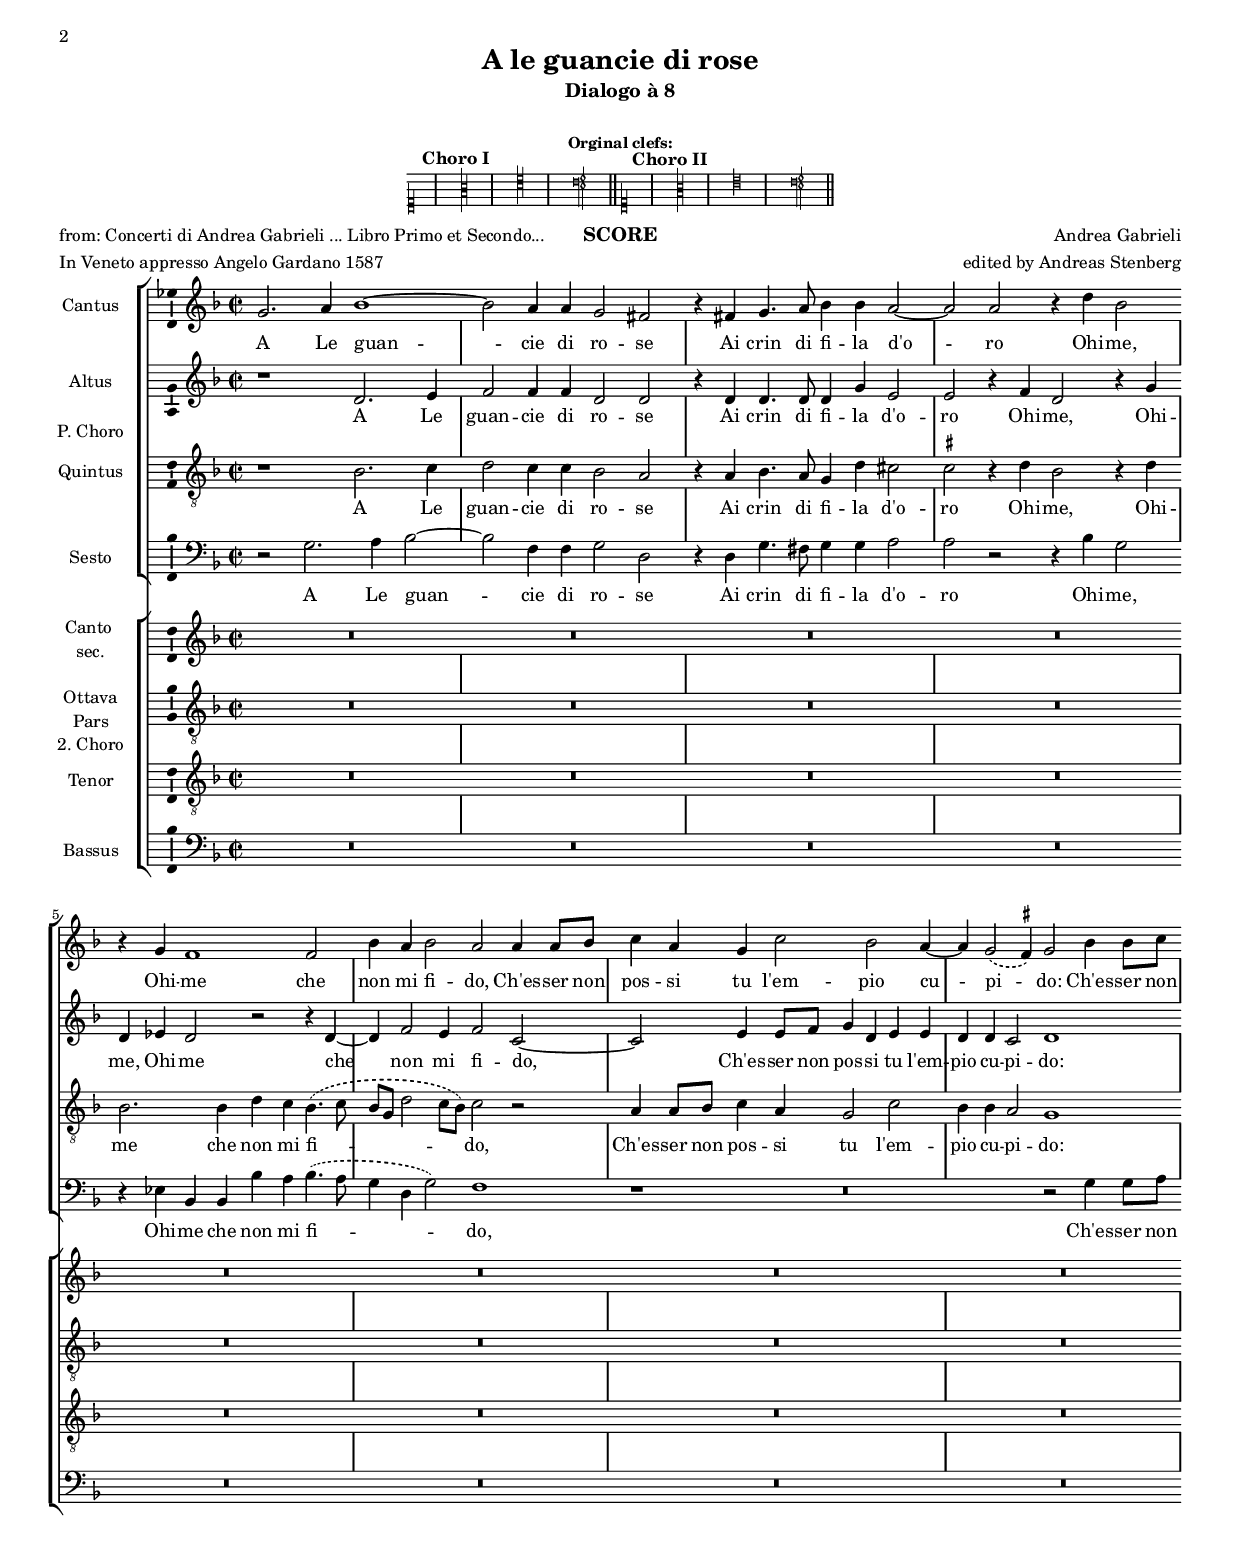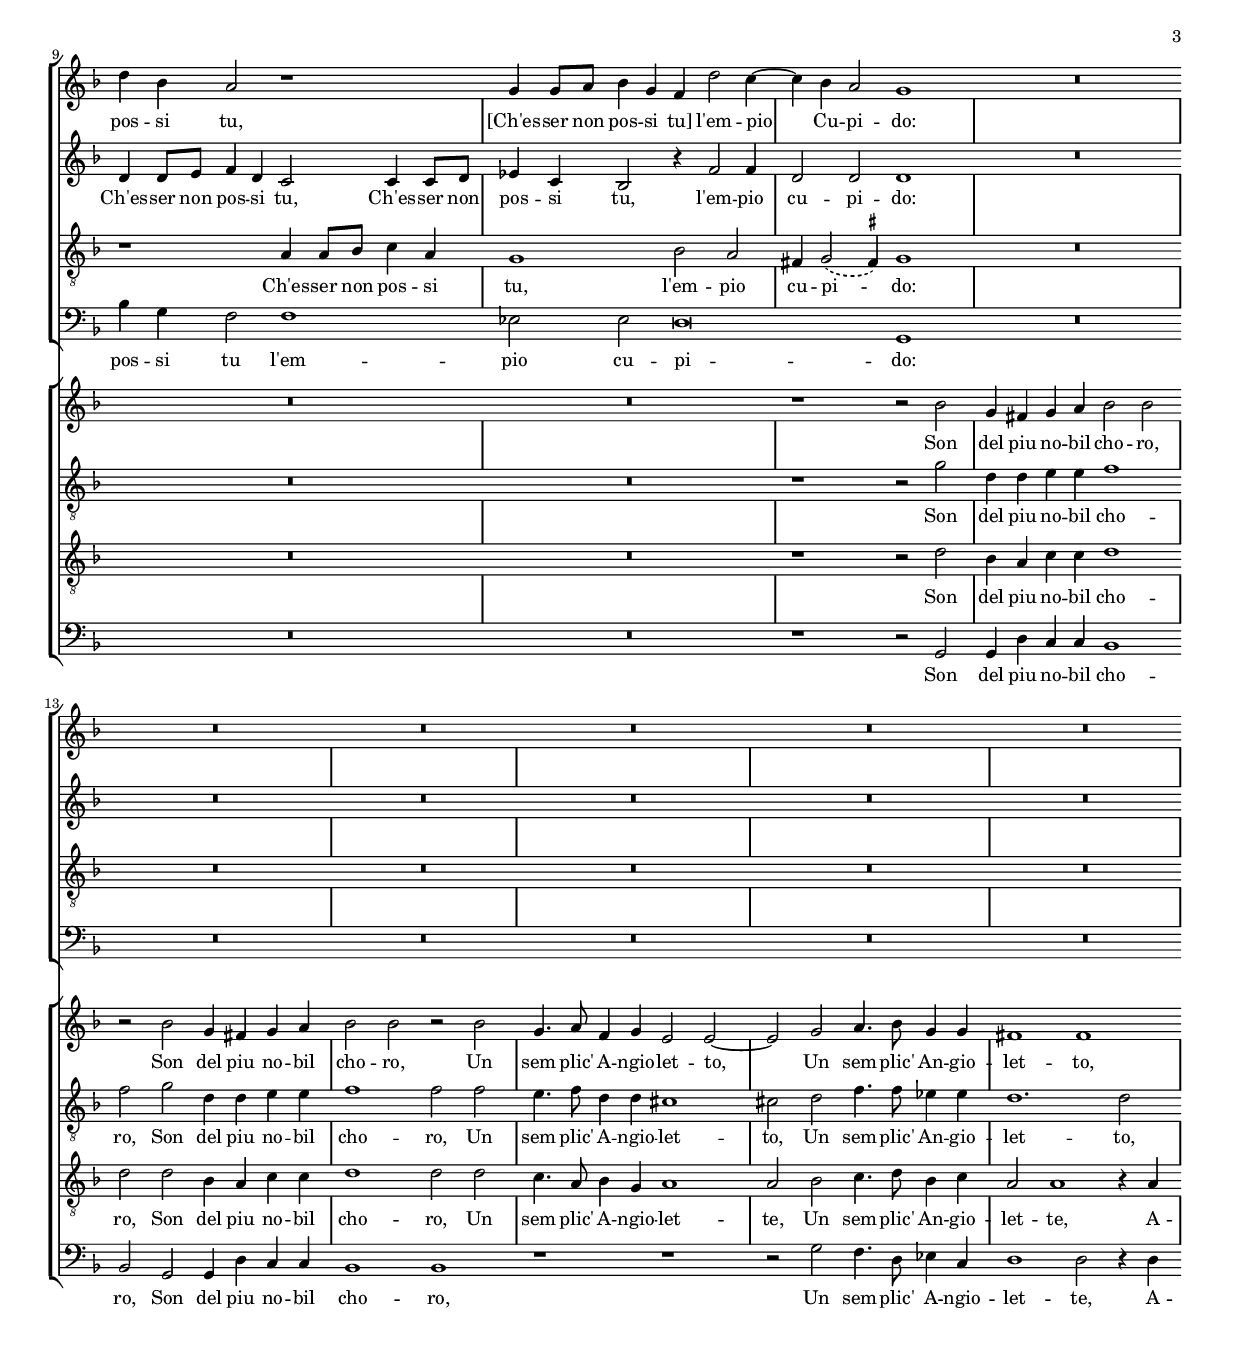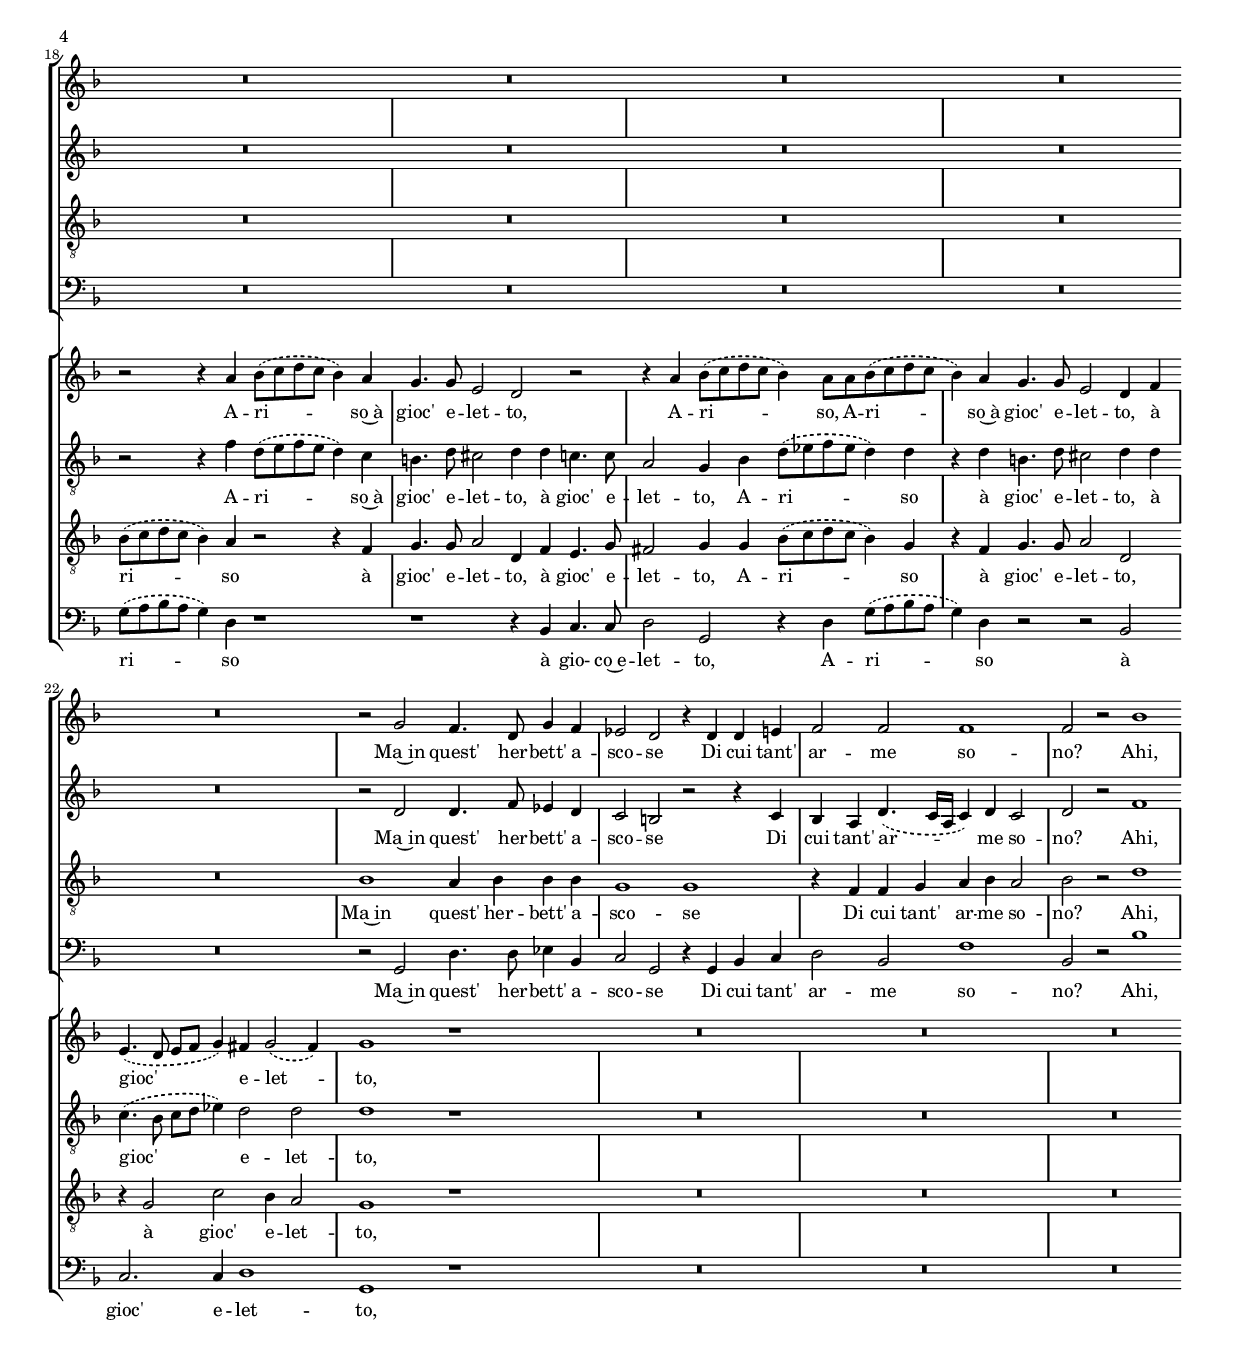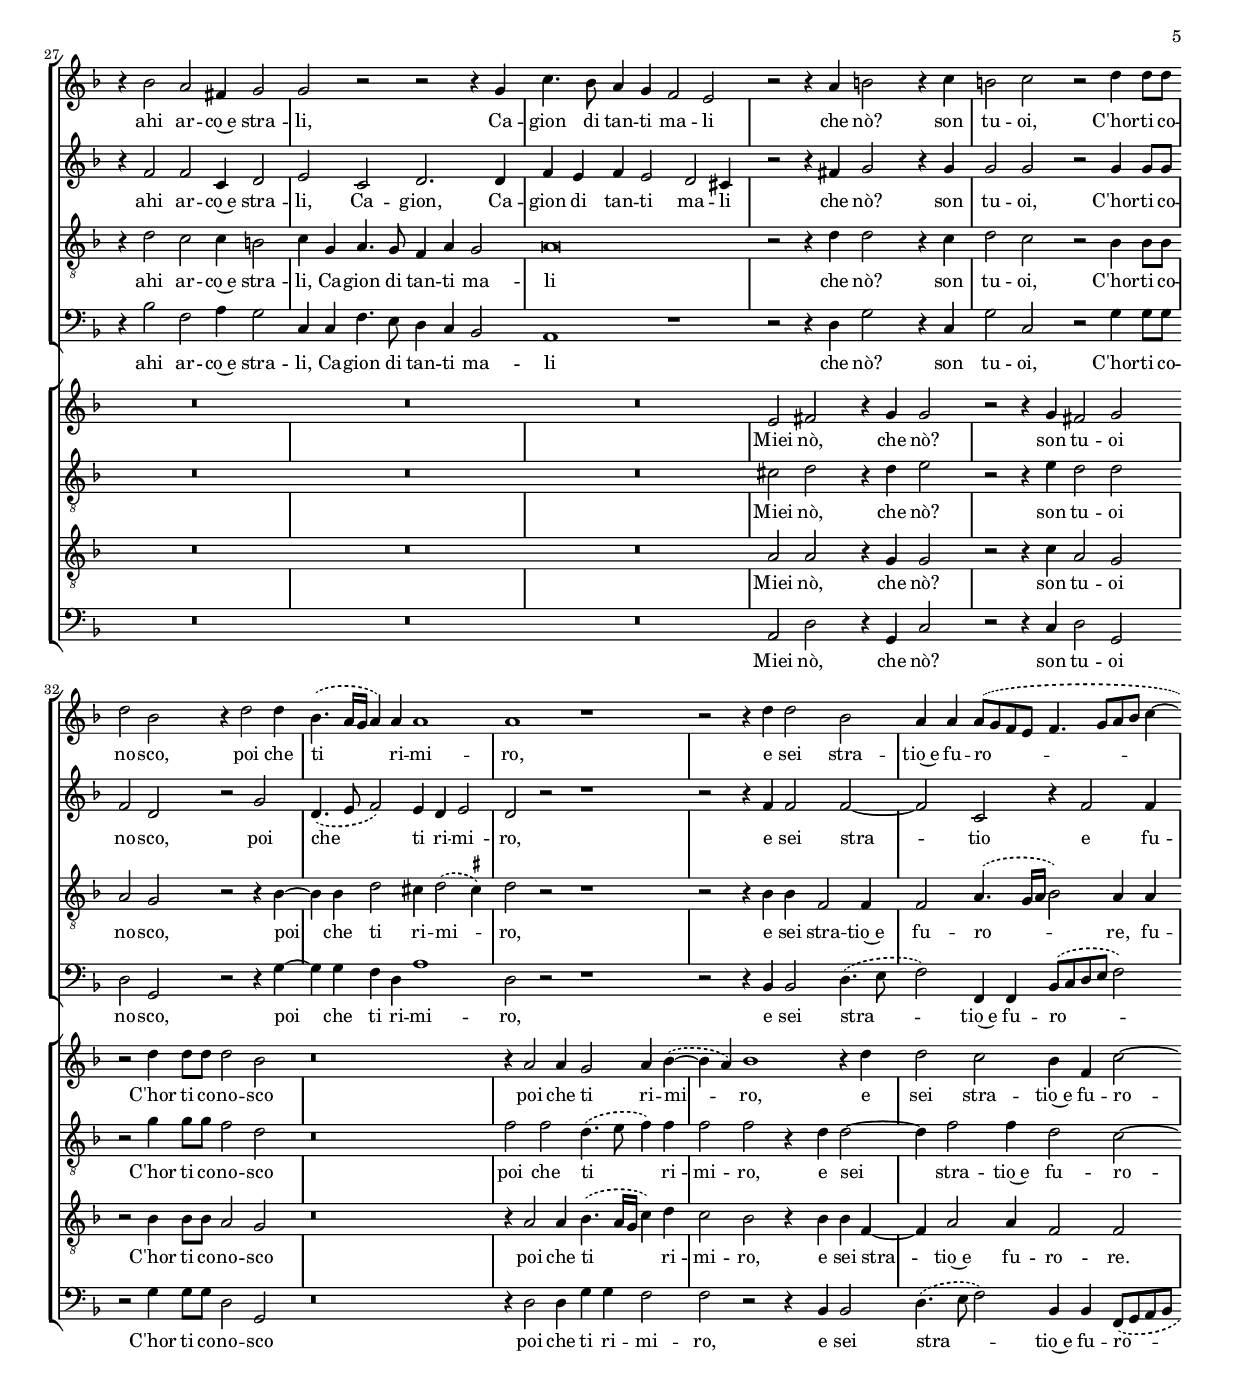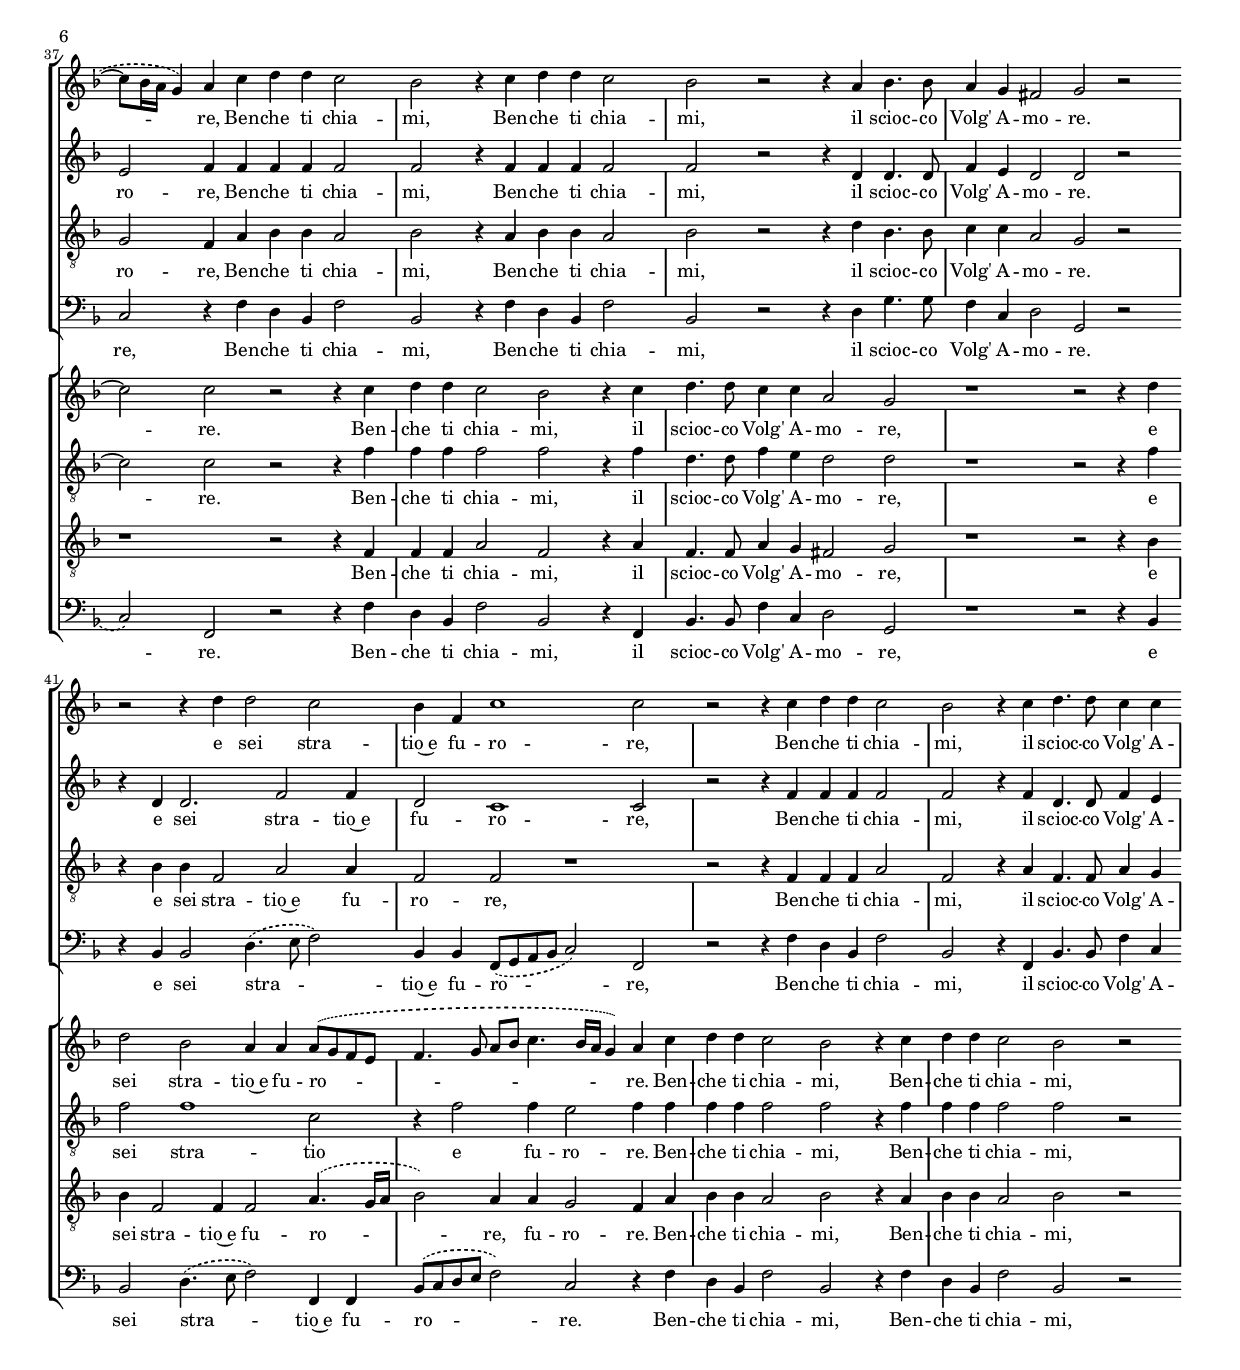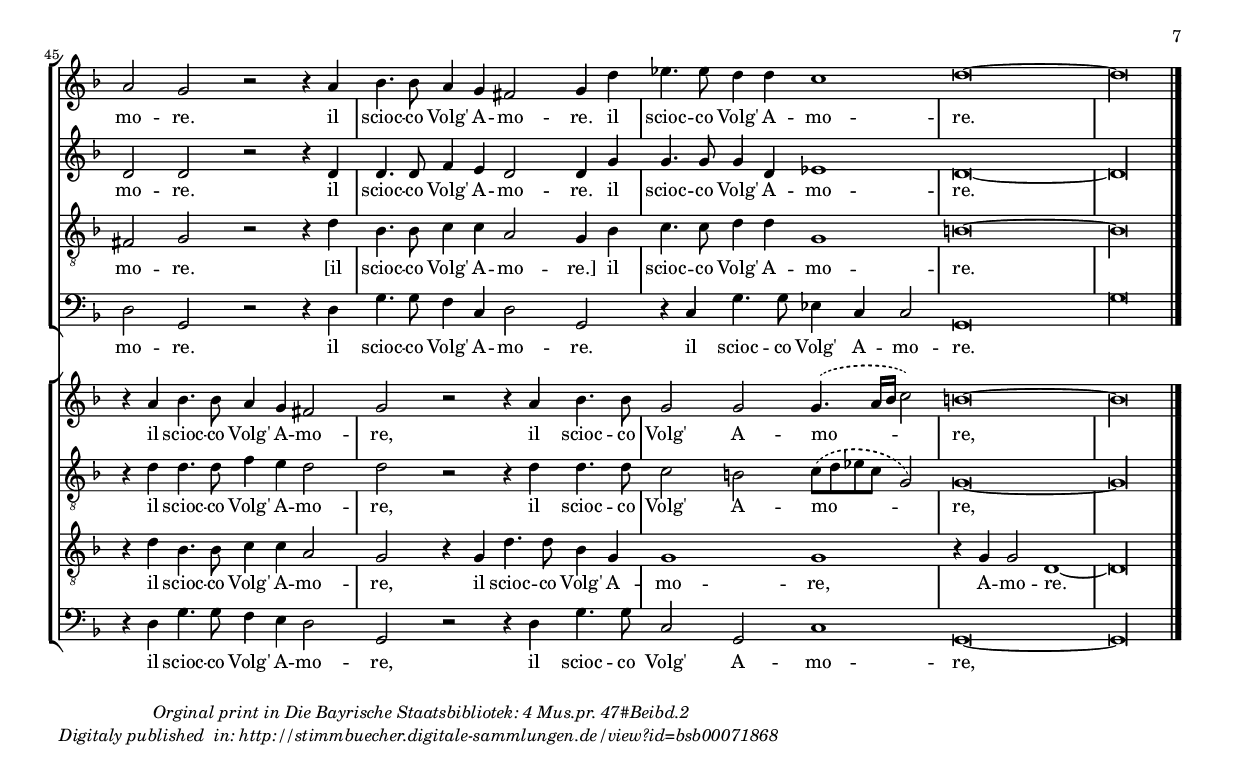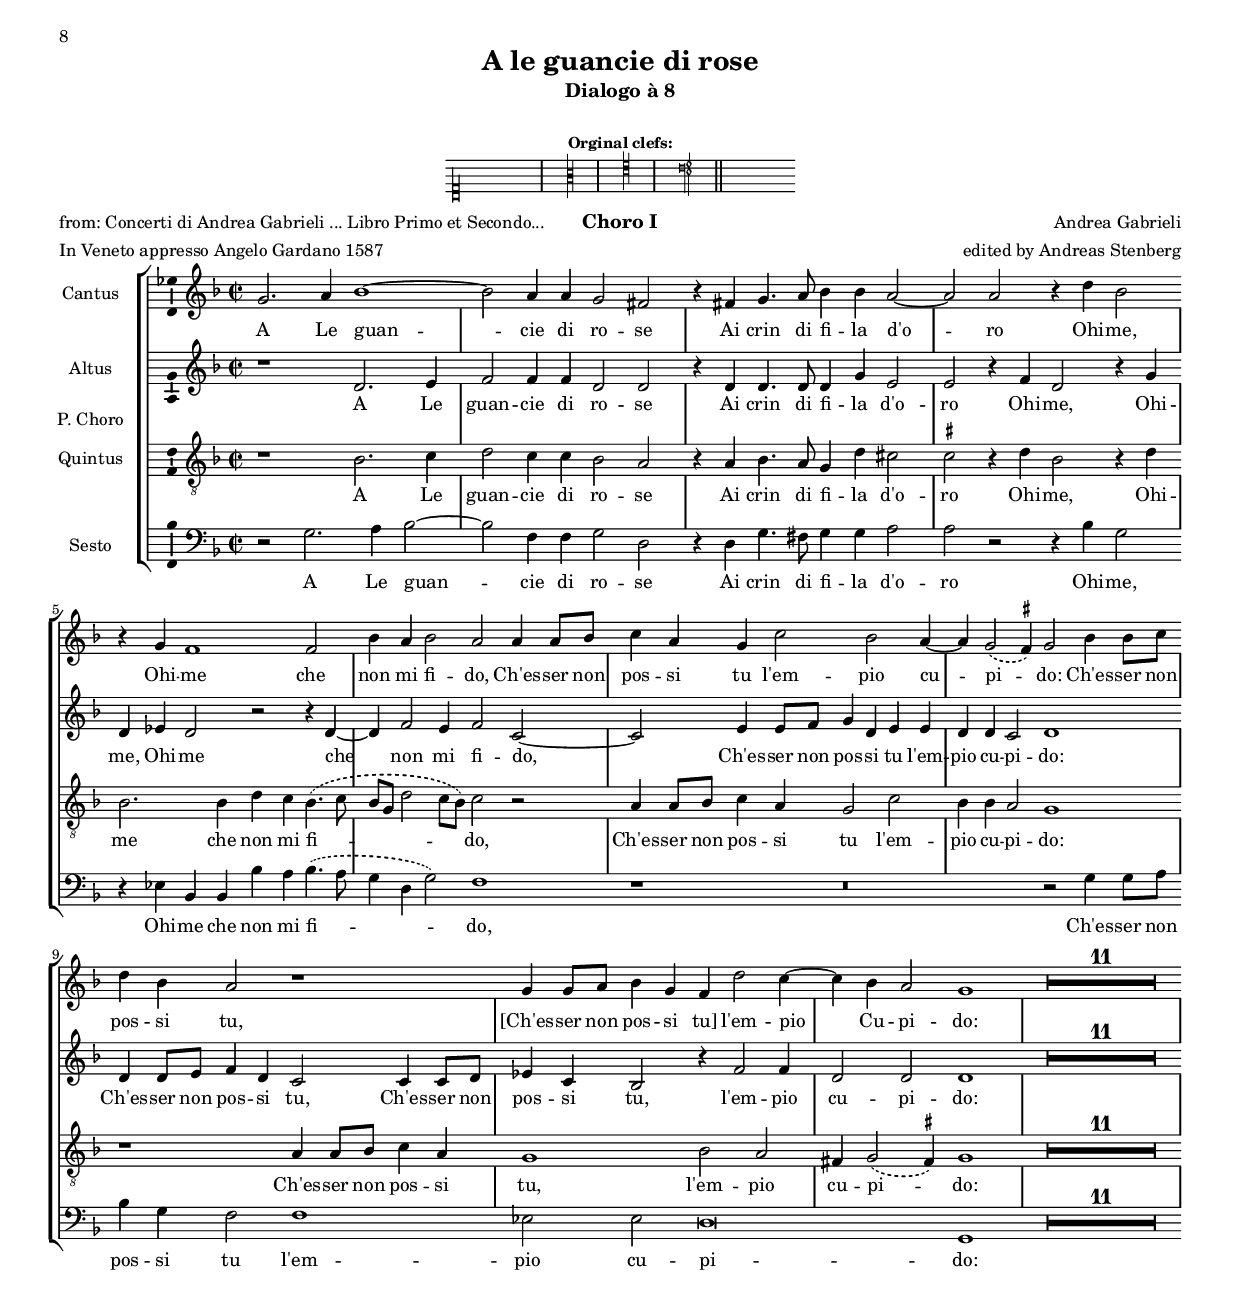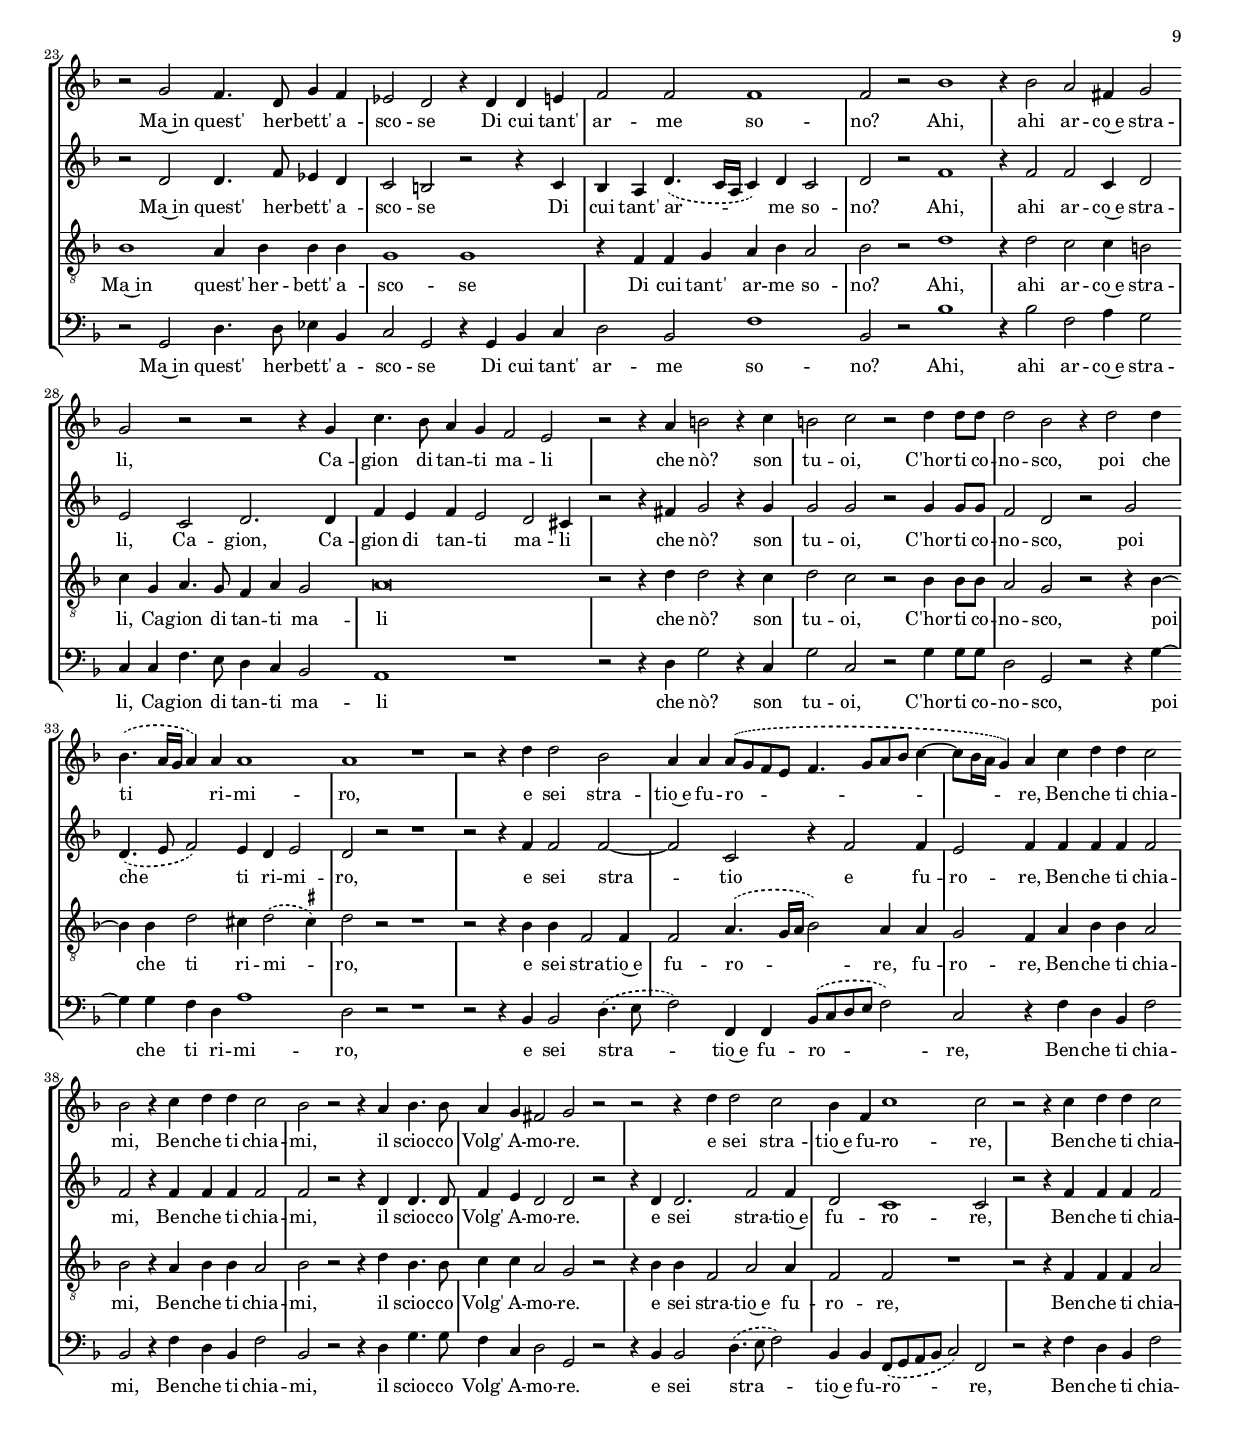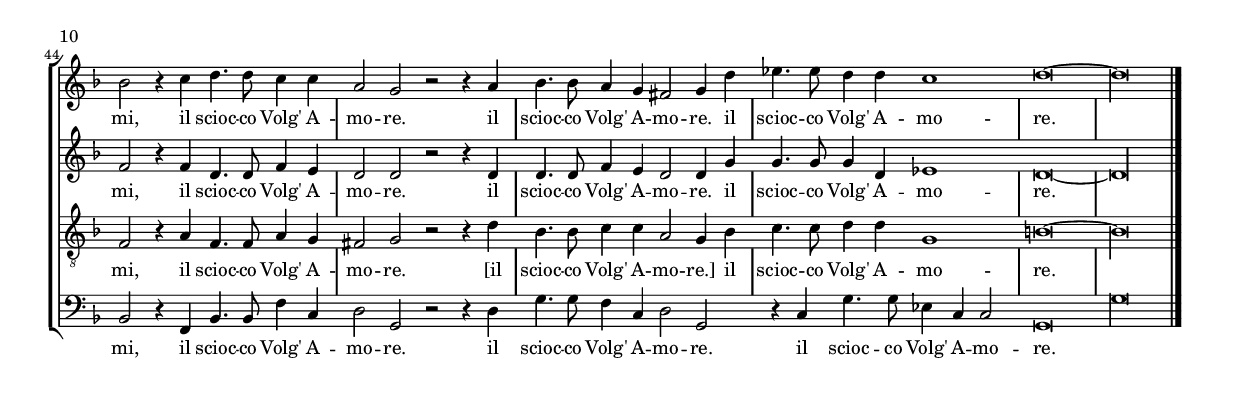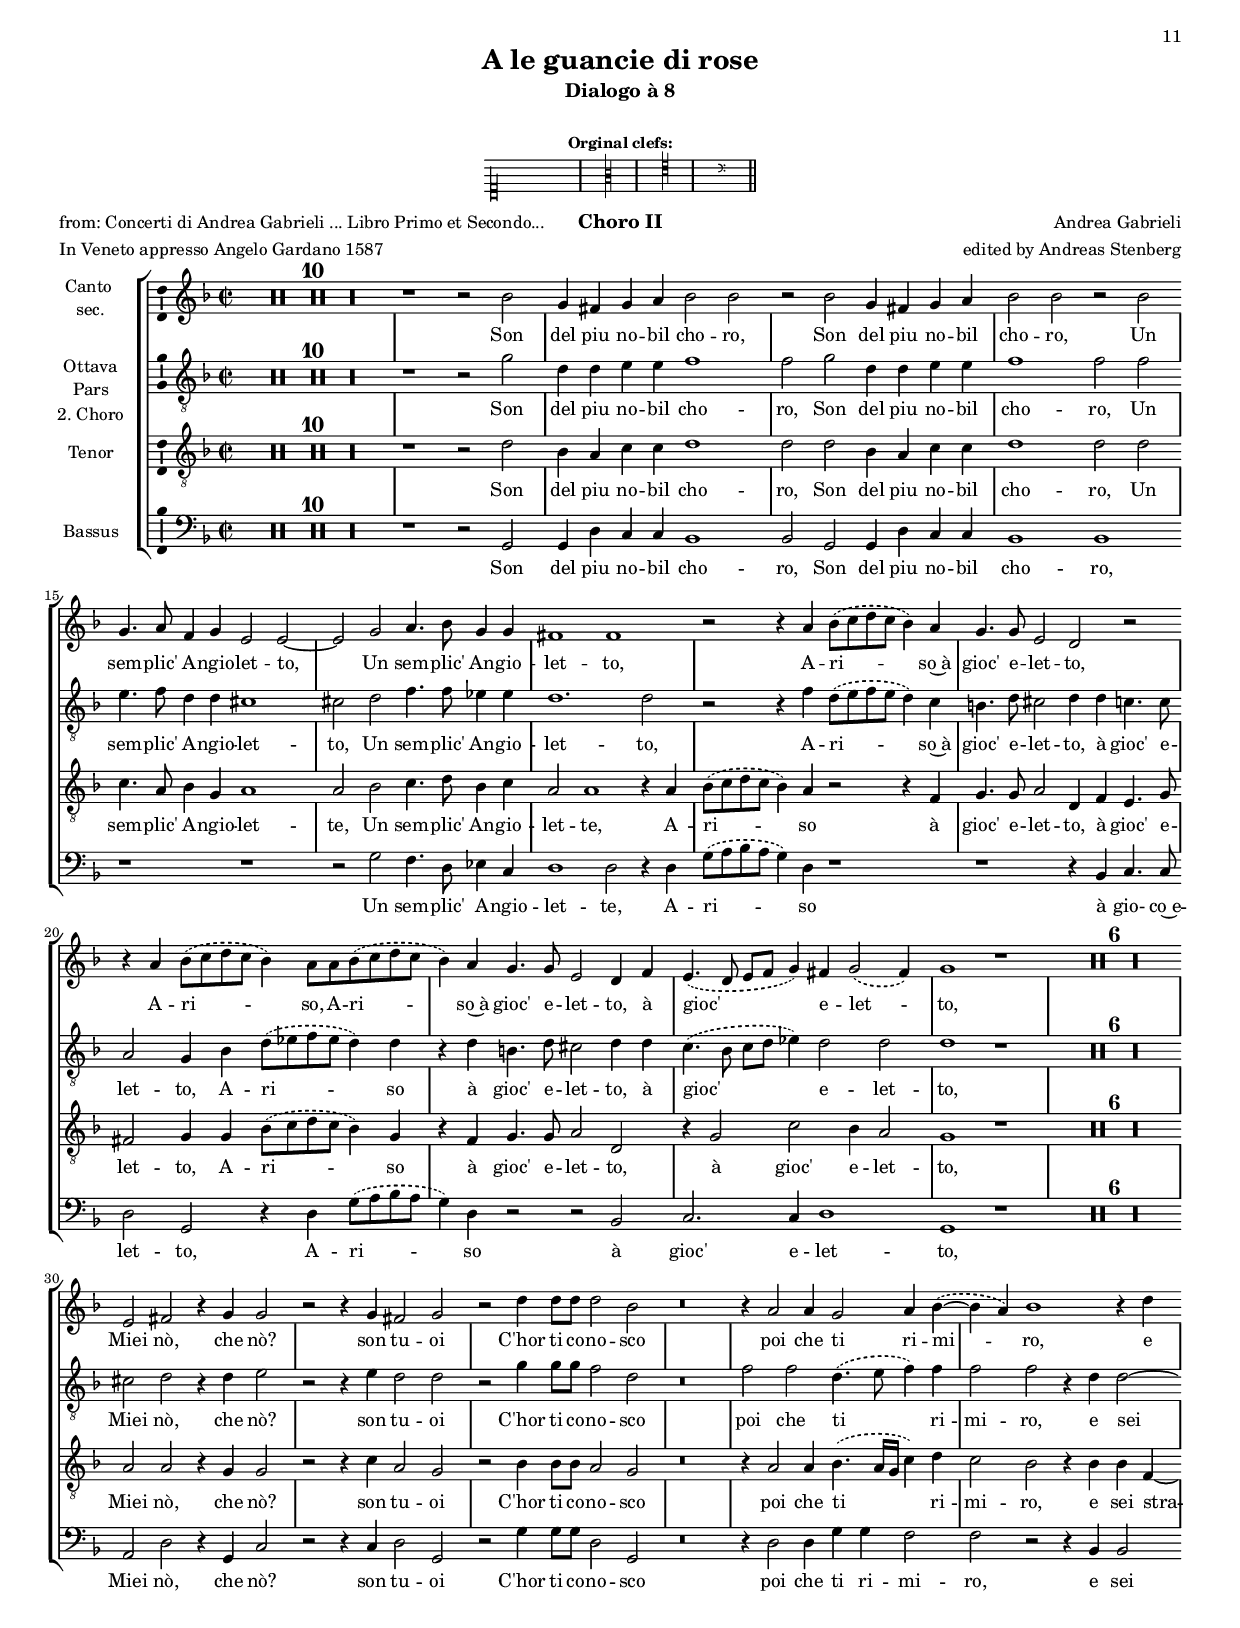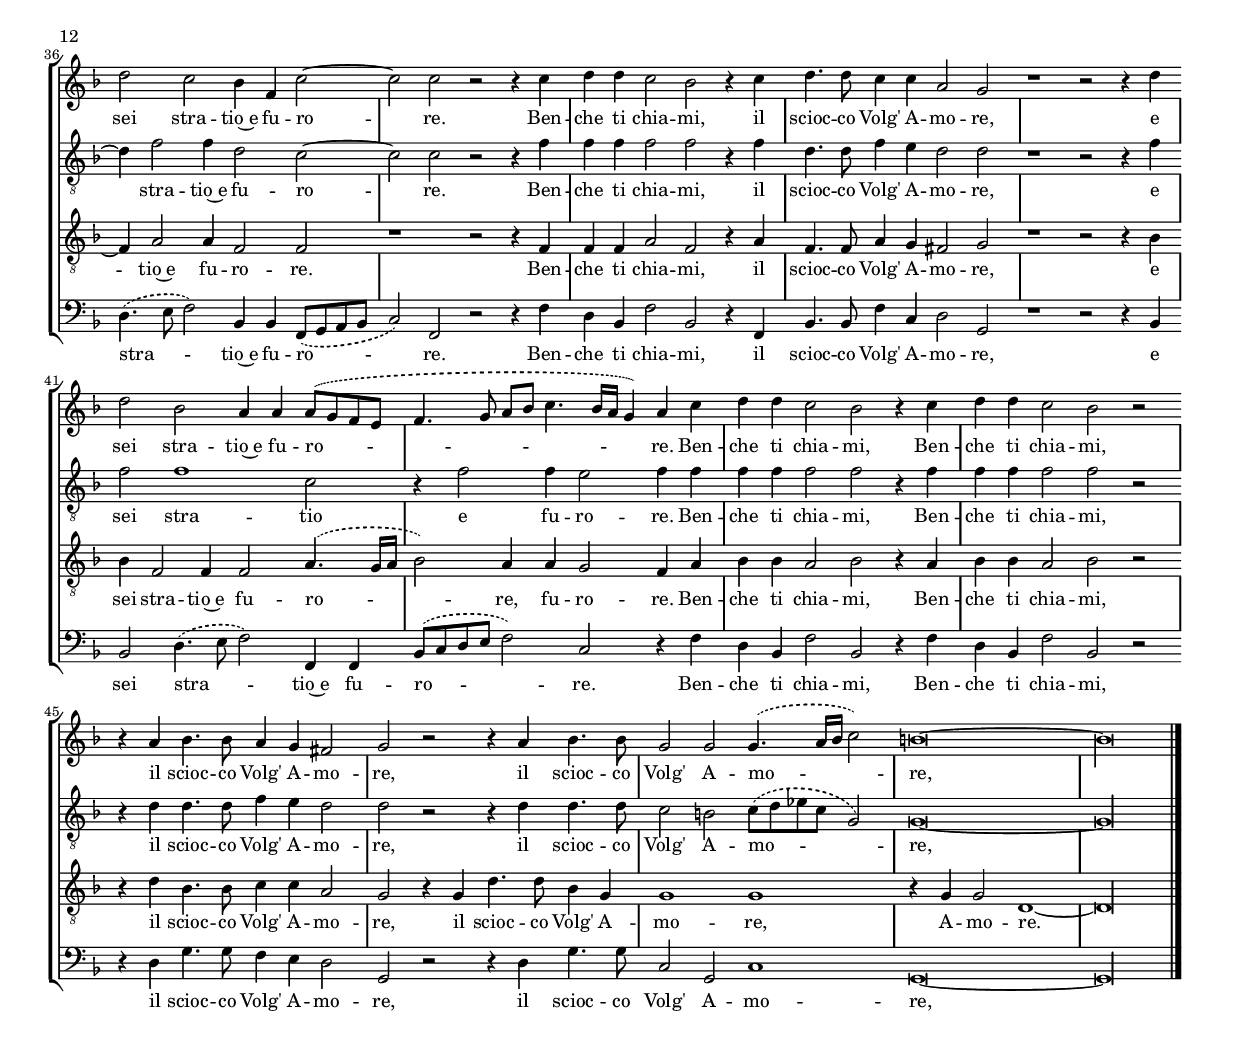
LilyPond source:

\version "2.18.2"
\language "deutsch"
\language "deutsch"
#(append! supported-clefs '(("mensural-f3" . ("clefs.mensural.f" 0 0))))
#(append! supported-clefs '(("mensural-f5" . ("clefs.mensural.f" 4  0))))
#(set-global-staff-size 15)
ficta = { \once \set suggestAccidentals = ##t }
\paper {
  print-all-headers = ##t
  ragged-bottom = ##t
  ragged-last-bottom = ##t
  page-breaking = #ly:minimal-breaking
}

\header {
  title = "A le guancie di rose"
  subtitle = "Dialogo à 8"
  composer = "Andrea Gabrieli"
  arranger = "edited by Andreas Stenberg"
  poet = "from: Concerti di Andrea Gabrieli ... Libro Primo et Secondo..."
  meter = "In Veneto appresso Angelo Gardano 1587"
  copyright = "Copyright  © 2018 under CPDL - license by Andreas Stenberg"
}

global = {
  \key f \major
}

scoreASopranoChoirI = \relative c'' {
  \global
  \time 2/2
  \set Timing.measureLength = #(ly:make-moment 4/2)
  \tag #'Score { \hide Staff.BarLine }
  \tag #'Parts { \set Timing.defaultBarType = "!" }
  % Music follows here
  \set Score.tempoHideNote =##t
  \tempo 1 = 39
  g2. a4 b1~
  b2 a4 a4 g2 fis2
  r4 fis4 g4. a8 b4 b4 a2~
  a2 a2											%% end of first line in orig. printed partbook
  r4 d4 b2
  r4 g4 f1 f2
  b4 a4 b2 a2 a4 a8 b8
  c4 a4											%% end of second line
  g4 c2 b2 a4~
  a4 g2( \ficta fis4) g2 b4 b8 c8
  d4 b4 a2 r1
  g4 g8 a8 b4 g4 f4 d'2 c4~
  c4 b4 a2										%5 end of third line
  g1
  R\breve*11
  r2 g2 f4. d8 g4 f4
  es2 d2 r4 d4 d4 e4
  f2 f2 f1
  f2 r2 b1										%% end of fourth line
  r4 b2 a2 fis4 g2
  g2 r2 r2  r4 g4
  c4. b8 a4 g4 f2 e2
  r2 r4 a4 h2 r4 c4
  h2 c2										%% end of fifth line
  r2 d4 d8 d8
  d2 b2 r4 d2 d4
  b4.( a16 g16 a4) a4 a1
  a1 r1
  r2 r4 d4 d2 b2
  a4 a4 a8( g8 f8 e8 							%% end of sixth line
  f4. g8 a8 b8 c4~
  c8 b16 a16 g4) a4 c4 d4 d4 c2
  b2 r4 c4 d4 d4 c2
  b2 r2 r4 a4 b4. b8							%% end of sewenth line
  a4 g4 fis2 g2 r2
  r2 r4 d'4 d2 c2
  b4 f4 c'1 c2
  r2 r4 c4 d4 d4 c2
  b2 r4 c4 d4. d8 								%% end of eight line
  c4 c4
  a2 g2 r2 r4 a4
  b4. b8 a4 g4 fis2 g4 d'4
  es4. es8 d4 d4 c1
  d\breve~
  \cadenzaOn
  d\longa
  \tag #'Score { \undo \hide Staff.BarLine }
  \bar "|."
}

scoreAAltoChoirI = \relative c' {
  \global
  \time 2/2
  \set Timing.measureLength = #(ly:make-moment 4/2)
  \tag #'Score { \hide Staff.BarLine }
  \tag #'Parts { \set Timing.defaultBarType = "!" }
  % Music follows here.
  r1 d2. e4
  f2 f4 f4 d2 d2
  r4 d4 d4. d8 d4 g4 e2
  e2 r4 f4										%% end of first line in orig. printed partbook
  d2 r4 g4
  d4 es4 d2 r2 r4 d4~
  d4 f2 e4 f2 c2~
  c2 e4 e8 f8 g4 d4								%% end of second line
  e4 e4
  d4 d4 c2 d1
  d4 d8 e8 f4 d4 c2 c4 c8 d8
  es4 c4 b2 r4 f'2 f4
  d2 d2											%% end of third line
  d1
  R\breve*11
  r2 d2 d4. f8 es4 d4
  c2 h2 r2 r4 c4
  b4 a4 d4.( c16 a16 c4) d4 c2
  d2 r2											%% end of fourth line
  f1
  r4 f2 f2 c4 d2
  e2 c2 d2. d4
  f4 e4 f4 e2 d2 cis4
  r2 r4 fis4 g2 r4 g4
  g2 g2											%% end of fifth line
  r2 g4 g8 g8
  f2 d2 r2 g2
  d4.( e8 f2) e4 d4 e2
  d2 r2 r1
  r2 r4 f4 f2 f2~
  f2 c2 r4 f2 f4
  e2												%% end of sixth line
  f4 f4 f4 f4 f2
  f2 r4 f4 f4 f4 f2
  f2 r2 r4 d4 d4. d8
  f4 e4 d2 d2 r2
  r4 d4											%% end of sewenth line
  d2. f2 f4
  d2 c1 c2
  r2 r4 f4 f4 f4 f2
  f2 r4 f4 d4. d8 f4 e4
  d2 d2 r2 r4 d4									%% end of sewenth line
  d4. d8 f4 e4 d2 d4 g4
  g4. g8 g4 d4 es1
  d\breve~
  \cadenzaOn
  d\longa
  \tag #'Score { \undo \hide Staff.BarLine }
  \bar "|."
}

scoreATenorChoirI = \relative c' {
  \global
  \time 2/2
  \set Timing.measureLength = #(ly:make-moment 4/2)
  \tag #'Score { \hide Staff.BarLine }
  \tag #'Parts { \set Timing.defaultBarType = "!" }
  % Music follows here.
  r1 b2. c4
  d2 c4 c4 b2 a2
  r4 a4 b4. a8 g4 d'4 cis2
  \ficta cis2 r4 d4 									%% end of first line in orig. printed partbook
  b2 r4 d4
  b2. b4 d4 c4 b4.( c8
  b8 g8 d'2 c8 b8) c2 r2
  a4 a8 b8 c4 a4										%% end of second line
  g2 c2
  b4 b4 a2 g1
  r1 a4 a8 b8 c4 a4
  g1 b2 a2
  fis4 g2( \ficta fis!4) g1
  R\breve*11
  b1													%% end of third  line
  a4 b4 b4 b4
  g1 g1
  r4 f4 f4 g4 a4 b4 a2
  b2 r2 d1
  r4 d2 c2 c4 h2
  c4 g4 a4. g8										%% end of fourth line
  f4 a4 g2
  a\breve
  r2 r4 d4 d2 r4 c4
  d2 c2 r2 b4 b8 b8
  a2 g2 r2 r4 b4~
  b4 b4 d2 cis4 d2( \ficta cis!4)							%% end of fifth line
  d2 r2 r1
  r2 r4 b4 b4 f2 f4
  f2 a4.( g16 a16 b2) a4 a4
  g2 f4 a4 b4 b4 a2
  b2 r4 a4 b4 b4 a2										%% end of sixth line
  b2 r2 r4 d4 b4. b8
  c4 c4 a2 g2 r2
  r4 b4 b4 f2 a2 a4
  f2 f2 r1
  r2 r4 f4 f4 f4 a2											%% end of sewenth line
  f2 r4 a4 f4. f8 a4 g4
  fis2 g2 r2 r4 d'4
  b4. b8 c4 c4 a2 g4 b4
  c4. c8 d4 d4 g,1
  h\breve~
  \cadenzaOn
  h\longa

  \tag #'Score { \undo \hide Staff.BarLine }
  \bar "|."
}

scoreABassChoirI = \relative c' {
  \global
  \time 2/2
  \set Timing.measureLength = #(ly:make-moment 4/2)
  \tag #'Score { \hide Staff.BarLine }
  \tag #'Parts { \set Timing.defaultBarType = "!" }
  % Music follows here.
  r2 g2. a4 b2~
  b2 f4 f4 g2 d2
  r4 d4 g4. fis8 g4 g4 a2
  a2 r2											%% end of first line in orig. printed partbook
  r4 b4 g2 r4 es4 b4 b4
  b'4 a4 b4.( a8 g4 d4 g2)
  f1 r1
  r\breve										%% end of second line
  r2 g4 g8 a8 b4 g4 f2
  f1 es2 es2
  d\breve
  g,1
  R\breve*11
  r2 g2 d'4. d8 es4 b4
  c2 												%% end of third line
  g2 r4 g4 b4 c4
  d2 b2 f'1
  b,2 r2 b'1
  r4 b2 f2 a4 g2
  c,4 c4 f4. e8 d4 c4 b2
  a1 r1											%% end of fourth line
  r2 r4 d4 g2 r4 c,4
  g'2 c,2 r2 g'4 g8 g8
  d2 g,2 r2 r4 g'4~
  g4 g4 f4 d4 a'1
  d,2 r2 r1
  r2  r4 b4											%% end of fifth line
  b2 d4.( e8
  f2) f,4 f4 b8( c8 d8 e8 f2)
  c2 r4 f4 d4 b4 f'2
  b,2 r4 f'4 d4 b4 f'2
  b,2 r2												%% end of sixth line
  r4 d4 g4. g8
  f4 c4 d2 g,2 r2
  r4 b4 b2 d4.( e8 f2)
  b,4 b4 f8( g8 a8 b8 c2)  f,2
  r2 r4 f'4											%% end of sewenth line
  d4 b4 f'2
  b,2 r4 f4 b4. b8 f'4 c4
  d2 g,2 r2 r4 d'4
  g4. g8 f4 c4 d2 g,2
  r4 c4 												%% end of eight line
  g'4. g8 es4 c4 c2
  g\breve~
  \cadenzaOn
  g'\longa
  \tag #'Score { \undo \hide Staff.BarLine }
  \bar "|."
}

scoreASopranoVerseChoirI = \lyricmode {
  % Lyrics follow here.
 A Le guan -- cie di ro -- se
  Ai crin di fi -- la d'o -- ro
  Ohi -- me, Ohi -- me che non mi fi -- do,
  Ch'es -- ser non pos -- si tu l'em -- pio cu -- pi -- do:
  Ch'es -- ser non pos -- si tu,
  [Ch'es -- ser non pos -- si tu] l'em -- pio Cu -- pi -- do:
  Ma~in quest' her -- bett' a -- sco -- se
  Di cui tant' ar -- me so -- no?
  Ahi, ahi ar -- co~e stra -- li,
  Ca -- gion di tan -- ti ma -- li
  che nò? son tu -- oi,
  C'hor -- ti co -- no -- sco,
  poi che ti  ri -- mi -- ro,
  e sei stra -- tio~e fu -- ro -- re,
  Ben -- che ti chia -- mi,
  Ben -- che ti chia -- mi,
  il scioc -- co Volg' A -- mo -- re.
  e sei stra -- tio~e fu -- ro -- re,
  Ben -- che ti chia -- mi,
  il scioc -- co Volg' A -- mo -- re.
  il scioc -- co Volg' A -- mo -- re.
  il scioc -- co Volg' A -- mo -- re.
}

scoreAAltoVerseChoirI = \lyricmode {
  % Lyrics follow here.
 A Le guan -- cie di ro -- se
  Ai crin di fi -- la d'o -- ro
  Ohi -- me, Ohi -- me, Ohi -- me che non mi fi -- do,
  Ch'es -- ser non pos -- si tu l'em -- pio cu -- pi -- do:
  Ch'es -- ser non pos -- si tu,
  Ch'es -- ser non pos -- si tu, l'em -- pio cu -- pi -- do:
  Ma~in quest' her -- bett' a -- sco -- se
  Di cui tant' ar -- me so -- no?
  Ahi, ahi ar -- co~e stra -- li,
  Ca -- gion, Ca -- gion di tan -- ti ma -- li
  che nò? son tu -- oi,
  C'hor -- ti co -- no -- sco,
  poi che ti  ri -- mi -- ro,
  e sei stra -- tio e fu -- ro -- re,
  Ben -- che ti chia -- mi,
  Ben -- che ti chia -- mi,
  il scioc -- co Volg' A -- mo -- re.
  e sei stra -- tio~e fu -- ro -- re,
  Ben -- che ti chia -- mi,
  il scioc -- co Volg' A -- mo -- re.
  il scioc -- co Volg' A -- mo -- re.
  il scioc -- co Volg' A -- mo -- re.
}

scoreATenorVerseChoirI = \lyricmode {
  % Lyrics follow here.
 A Le guan -- cie di ro -- se
  Ai crin di fi -- la d'o -- ro
  Ohi -- me, Ohi -- me che non mi fi -- do,
  Ch'es -- ser non pos -- si tu l'em -- pio cu -- pi -- do:
  Ch'es -- ser non pos -- si tu,
  l'em -- pio cu -- pi -- do:
  Ma~in quest' her -- bett' a -- sco -- se
  Di cui tant' ar -- me so -- no?
  Ahi, ahi ar -- co~e stra -- li,
  Ca -- gion di tan -- ti ma -- li
  che nò? son tu -- oi,
  C'hor -- ti co -- no -- sco,
  poi che ti  ri -- mi -- ro,
  e sei stra -- tio~e fu -- ro -- re,
  fu -- ro -- re,
  Ben -- che ti chia -- mi,
  Ben -- che ti chia -- mi,
  il scioc -- co Volg' A -- mo -- re.
  e sei stra -- tio~e fu -- ro -- re,
  Ben -- che ti chia -- mi,
  il scioc -- co Volg' A -- mo -- re.
  [il scioc -- co Volg' A -- mo -- re.]
  il scioc -- co Volg' A -- mo -- re.
}

scoreABassVerseChoirI = \lyricmode {
  % Lyrics follow here.
 A Le guan -- cie di ro -- se
  Ai crin di fi -- la d'o -- ro
  Ohi -- me, Ohi -- me che non mi fi -- do,
  Ch'es -- ser non pos -- si tu l'em -- pio cu -- pi -- do:
  Ma~in quest' her -- bett' a -- sco -- se
  Di cui tant' ar -- me so -- no?
  Ahi, ahi ar -- co~e stra -- li,
  Ca -- gion di tan -- ti ma -- li
  che nò? son tu -- oi,
  C'hor -- ti co -- no -- sco,
  poi che ti  ri -- mi -- ro,
  e sei stra -- tio~e fu -- ro -- re,
  Ben -- che ti chia -- mi,
  Ben -- che ti chia -- mi,
  il scioc -- co Volg' A -- mo -- re.
  e sei stra -- tio~e fu -- ro -- re,
  Ben -- che ti chia -- mi,
  il scioc -- co Volg' A -- mo -- re.
  il scioc -- co Volg' A -- mo -- re.
  il scioc -- co Volg' A -- mo -- re.
}

scoreASopranoChoirII = \relative c'' {
  %  \clef "treble_8"
  \global
  \time 2/2
  \set Timing.measureLength = #(ly:make-moment 4/2)
  \tag #'Score { \hide Staff.BarLine }
  \tag #'Parts { \set Timing.defaultBarType = "!" }
  % Music follows here.
  R\breve*10
  r1 r2 b2
  g4 fis4 g4 a4 b2 b2
  r2 b2											%% end of first line in orig. Handwritten partbook copy.
  g4 fis4 g4 a4
  b2 b2 r2 b2
  g4. a8 f4 g4 e2 e2~
  e2 g2											%% end of second line
  a4. b8 g4 g4
  fis1 fis1
  r2 r4 a4 b8( c8 d8 c8 b4) a4
  g4. g8 e2 d2 r2 r4 a'4
  b8( c8 d8 c8								%% end of third line
  b4) a8 a8 b8( c8 d8 c8 b4) a4
  g4. g8 e2 d4 f4 e4.( d8
  e8 f8 g4) fis4 g2( fis4)
  g1 r1
  R\breve*6									%% end of fourth line
  e2 fis2 r4 g4 g2
  r2 r4 g4 fis2 g2
  r2 d'4 d8 d8 d2 b2
  r\breve
  r4 a2 a4 g2 a4 b4~(
  b4 a4) b1									%% end of fifth line
  r4 d4
  d2 c2 b4 f4 c'2~
  c2 c2 r2 r4 c4
  d4 d4 c2 b2 r4 c4
  d4. d8 c4 c4 a2 g2
  r1											%% end of sixth line
  r2 r4 d'4
  d2 b2 a4 a4 a8( g8 f8 e8
  f4. g8 a8 b8 c4. b16 a16 g4) a4 c4
  d4 d4 c2 b2 r4 c4							%% end of sewenth line
  d4 d4 c2 b2 r2
  r4 a4 b4. b8 a4 g4 fis2
  g2 r2 r4 a4 b4. b8
  g2 g2 g4.( a16 b16 c2)
  h\breve~
  \cadenzaOn
  h\longa
  \tag #'Score { \undo \hide Staff.BarLine }
  \bar "|."
}

scoreAAltoChoirII = \relative c' {
  \clef "treble_8"
  \global
  \time 2/2
  \set Timing.measureLength = #(ly:make-moment 4/2)
  \tag #'Score { \hide Staff.BarLine }
  \tag #'Parts { \set Timing.defaultBarType = "!" }
  % Music follows here.
  R\breve*10
  r1 r2 g'2
  d4 d4 e4 e4 f1
  f2 g2										%% end of first line in orig. handwritten partbook copy.
  d4 d4 e4 e4 
  f1 f2 f2 
  e4. f8 d4 d4 cis1 
  cis2 d2									%% end of second line
  f4. f8 es4 es4 
  d1. d2 
  r2 r4 f4 d8( e8 f8 e8 d4) c4 
  h4. d8  cis2 d4 d4 c4. c8 								%% end of third line
  a2 g4 b4
  d8( es8 f8 es8 d4) d4 r4 d4 h4. d8
  cis2 d4 d4 c4.( b8 c8 d8 es4)					%% end of fourth line
  d2 d2
  d1 r1
  R\breve*6
  cis2 d2 r4 d4 e2
  r2 r4 e4 d2 d2
  r2 g4 g8 g8  f2 d2
  r\breve									%% end of fifth line
  f2 f2 d4.( e8 f4) f4
  f2 f2 r4 d4 d2~
  d4 f2 f4 d2 c2~
  c2 c2 r2 r4 f4
  f4 f4 f2 f2 									%% end of sixth line and first page
  r4 f4
  d4. d8 f4 e4 d2 d2
  r1 r2 r4 f4
  f2 f1 c2
  r4 f2 f4 e2 f4 f4
  f4 f4										%% end of sewenth line (first line on second page)
  f2 f2 r4 f4
  f4 f4 f2 f2 r2
  r4 d4 d4. d8 f4 e4 d2
  d2 r2 r4 d4 d4. d8							%% end of eight line (second on second page)
  c2 h2 c8( d8 es8 c8 g2)
  g\breve~
  \cadenzaOn
  g\longa
  \tag #'Score { \undo \hide Staff.BarLine }
  \bar "|."
}

scoreATenorChoirII = \relative c' {
  \global
  \time 2/2
  \set Timing.measureLength = #(ly:make-moment 4/2)
  \tag #'Score { \hide Staff.BarLine }
  \tag #'Parts { \set Timing.defaultBarType = "!" }
  % Music follows here.
  R\breve*10
  r1 r2 d2
  b4 a4 c4 c4 d1
  d2 d2 b4 a4									%% end of first line in orig. printed partbook
  c4 c4
  d1 d2 d2
  c4. a8 b4 g4 a1
  a2 b2 c4. d8 b4 c4								%% end of second line
  a2 a1 r4 a4
  b8( c8 d8 c8 b4) a4 r2 r4 f4
  g4. g8 a2 d,4 f4 e4. g8
  fis2 g4 g4 b8( c8 d8 c8 b4) g4					%% end of third line
  r4 f4 g4. g8 a2 d,2
  r4 g2 c2 b4 a2
  g1 r1
  R\breve*6
  a2 a2 r4 g4 g2
  r2 r4 c4 a2 g2									%% end of fourth line
  r2 b4 b8 b8 a2 g2
  r\breve
  r4 a2 a4 b4.( a16 g16 c4) d4
  c2 b2 r4 b4 b4 f4~
  f4 a2 a4 f2 f2
  r1												%% end of fifth line
  r2 r4 f4
  f4 f4 a2 f2 r4 a4
  f4. f8 a4 g4 fis2 g2
  r1 r2 r4 b4
  b4 f2 f4 f2 a4.( g16 a16							%% end of sixth line
  b2) a4 a4 g2 f4 a4
  b4 b4 a2 b2 r4 a4
  b4 b4 a2 b2 r2
  r4 d4 b4. b8 c4 c4 								%% end of sewenth line
  a2
  g2 r4 g4 d'4. d8 b4 g4
  g1 g1
  r4 g4 g2 d1~
  \cadenzaOn
  d\longa
  \tag #'Score { \undo \hide Staff.BarLine }
  \bar "|."
}

scoreABassChoirII = \relative c {
  \global
  \time 2/2
  \set Timing.measureLength = #(ly:make-moment 4/2)
  \tag #'Score { \hide Staff.BarLine }
  \tag #'Parts { \set Timing.defaultBarType = "!" }
  % Music follows here.
  R\breve*10
  r1 r2 g2
  g4 d'4 c4 c4 b1
  b2 g2													%% end of first line in orig. printed partbook
  g4 d'4 c4 c4 b1
  b1 r1
  r1 r2 g'2
  f4. d8 es4 c4 d1
  d2 r4 d4												%% end of second line
  g8( a8 b8 a8 g4) d4 r1
  r1 r4 b4 c4. c8
  d2  g,2 r4 d'4 g8( a8 b8 a8
  g4) d4 r2 r2 b2
  c2. c4													%% end of third line
  d1
  g,1 r1
  R\breve*6
  a2 d2 r4 g,4 c2
  r2 r4 c4 d2 g,2
  r2 g'4 g8 g8  d2 g,2
  r\breve
  r4 d'2 d4												%% end of fourth line
  g4 g4 f2
  f2 r2 r4 b,4 b2
  d4.( e8 f2) b,4 b4 f8( g8 a8 b8
  c2) f,2 r2 r4 f'4
  d4 b4 f'2												%% end of fifth line
  b,2  r4 f4
  b4. b8 f'4 c4 d2 g,2
  r1 r2 r4 b4
  b2 d4.( e8 f2) f,4 f4
  b8( c8 d8 e8 f2) c2 										%% end of sixth line
  r4 f4
  d4 b4 f'2 b,2 r4 f'4
  d4 b4 f'2 b,2 r2
  r4 d4 g4. g8 f4 e4 d2
  g,2 r2													%% end of sewenth line
  r4 d'4 g4. g8
  c,2 g2 c1
  g\breve~
  \cadenzaOn
  g\longa
  \tag #'Score { \undo \hide Staff.BarLine }
  \bar "|."
}

scoreASopranoVerseChoirII = \lyricmode {
  % Lyrics follow here.
  Son del piu no -- bil cho -- ro,
  Son del piu no -- bil cho -- ro,
  Un sem -- plic' A -- ngio -- let -- to,
  Un sem -- plic'  An -- gio -- let -- to,
  A -- ri -- so~à gioc' e -- let -- to,
  A -- ri -- so, A -- ri -- so~à gioc' e -- let -- to, à gioc' e -- let -- to,
  Miei nò, che nò?
  son tu -- oi
  C'hor ti co -- no -- sco
  poi che ti ri -- mi -- ro,
  e sei stra -- tio~e fu -- ro -- re.
  Ben -- che ti chia -- mi, il scioc -- co Volg' A -- mo -- re,
  e sei stra -- tio~e fu -- ro -- re.
  Ben -- che ti chia -- mi,
  Ben -- che ti chia -- mi,
  il scioc -- co Volg' A -- mo -- re,
  il scioc -- co Volg' A -- mo -- re,
}

scoreAAltoVerseChoirII = \lyricmode {
  % Lyrics follow here.
  Son del piu no -- bil cho -- ro,
  Son del piu no -- bil cho -- ro,
  Un sem -- plic' A -- ngio -- let -- to,
  Un sem -- plic'  An -- gio -- let -- to,
  A -- ri -- so~à gioc' e -- let -- to, à gioc' e -- let -- to,
  A -- ri -- so à gioc' e -- let -- to, à gioc' e -- let -- to,
  Miei nò, che nò?
  son tu -- oi
  C'hor ti co -- no -- sco
  poi che ti ri -- mi -- ro,
  e sei stra -- tio~e fu -- ro -- re.
  Ben -- che ti chia -- mi, il scioc -- co Volg' A -- mo -- re,
  e sei stra -- tio e fu -- ro -- re.
  Ben -- che ti chia -- mi,
  Ben -- che ti chia -- mi,
  il scioc -- co Volg' A -- mo -- re,
  il scioc -- co Volg' A -- mo -- re,
}

scoreATenorVerseChoirII = \lyricmode {
  % Lyrics follow here.
  Son del piu no -- bil cho -- ro,
  Son del piu no -- bil cho -- ro,
  Un sem -- plic' A -- ngio -- let -- te,
  Un sem -- plic'  An -- gio -- let -- te,
  A -- ri -- so à gioc' e -- let -- to,  à gioc' e -- let -- to,
  A -- ri -- so à gioc' e -- let -- to,   à gioc' e -- let -- to,
  Miei nò, che nò?
  son tu -- oi
  C'hor ti co -- no -- sco
  poi che ti ri -- mi -- ro,
  e sei stra -- tio~e fu -- ro -- re.
  Ben -- che ti chia -- mi, il scioc -- co Volg' A -- mo -- re,
  e sei stra -- tio~e fu -- ro -- re, fu -- ro -- re.
  Ben -- che ti chia -- mi,
  Ben -- che ti chia -- mi,
  il scioc -- co Volg' A -- mo -- re,
  il scioc -- co Volg' A -- mo -- re, A -- mo -- re.
}

scoreABassVerseChoirII = \lyricmode {
  % Lyrics follow here.
  Son del piu no -- bil cho -- ro,
  Son del piu no -- bil cho -- ro,
  Un sem -- plic' A -- ngio -- let -- te,
  A -- ri -- so à gio-  co~e -- let -- to,
  A -- ri -- so à gioc' e -- let -- to,
  Miei nò, che nò?
  son tu -- oi
  C'hor ti co -- no -- sco
  poi che ti ri -- mi -- ro,
  e sei stra -- tio~e fu -- ro -- re.
  Ben -- che ti chia -- mi, il scioc -- co Volg' A -- mo -- re,
  e sei stra -- tio~e fu -- ro -- re.
  Ben -- che ti chia -- mi,
  Ben -- che ti chia -- mi,
  il scioc -- co Volg' A -- mo -- re,
  il scioc -- co Volg' A -- mo -- re,
}

scoreAChoirIPart = \new StaffGroup \with {
  \consists "Instrument_name_engraver"
  instrumentName = "P. Choro"
} <<
  \new Staff \with {
    midiInstrument = "choir aahs"
    instrumentName = "Cantus"
    \consists "Ambitus_engraver"
  } { \slurDashed \scoreASopranoChoirI }
  \addlyrics { \scoreASopranoVerseChoirI }
  \new Staff \with {
    midiInstrument = "choir aahs"
    instrumentName =\markup { "Altus"}
    \consists "Ambitus_engraver"
  } { \slurDashed \scoreAAltoChoirI }
  \addlyrics { \scoreAAltoVerseChoirI }
  \new Staff \with {
    midiInstrument = "choir aahs"
    instrumentName = "Quintus"
    \consists "Ambitus_engraver"
  } { \clef "treble_8" \slurDashed \scoreATenorChoirI }
  \addlyrics { \scoreATenorVerseChoirI }
  \new Staff \with {
    midiInstrument = "choir aahs"
    instrumentName = "Sesto"
    \consists "Ambitus_engraver"
  } { \clef "bass" \slurDashed \scoreABassChoirI }
  \addlyrics { \scoreABassVerseChoirI }
>>

scoreAChoirIIPart = \new StaffGroup \with {
  \consists "Instrument_name_engraver"
  instrumentName = "2. Choro"
} <<
  \new Staff \with {
    \consists "Ambitus_engraver"
    midiInstrument = "choir aahs"
    instrumentName = \markup {
      \center-column {
        "Canto " "sec."
      }
    }
  } { \slurDashed \scoreASopranoChoirII }
  \addlyrics { \scoreASopranoVerseChoirII }
  \new Staff \with {
    \consists "Ambitus_engraver"
    midiInstrument = "choir aahs"
    instrumentName = \markup {
      \center-column {
        "Ottava"
        "Pars"
      }
    }
  } { \slurDashed \scoreAAltoChoirII }
  \addlyrics { \scoreAAltoVerseChoirII }
  \new Staff \with {
    \consists "Ambitus_engraver"
    midiInstrument = "choir aahs"
    instrumentName = \markup {
      "Tenor"
    }
  } { \clef "treble_8" \slurDashed \scoreATenorChoirII }
  \addlyrics { \scoreATenorVerseChoirII }
  \new Staff \with {
    \consists "Ambitus_engraver"
    midiInstrument = "choir aahs"
    instrumentName = \markup {
      "Bassus"
    }
  } { \clef bass \slurDashed \scoreABassChoirII }
  \addlyrics { \scoreABassVerseChoirII }
>>

\score {
  \keepWithTag #'Score
  <<
    \scoreAChoirIPart
    \scoreAChoirIIPart
  >>
  \layout { }
  \midi {
    %    \tempo 2= 78
  }
  \header {
    breakbefore = ##t
    subsubtitle = \markup {
      \fill-line {
        \hspace #0.5
        \center-column {
          \line {\transparent "XXX"}
          \line {\bold "Orginal clefs:"}
          \score {

            \new Staff {
              \override Staff.TimeSignature.stencil =##f
              \time 4/2
              \cadenzaOn
              \override Staff.Clef.stencil =##f
              s4^\markup {\bold "Choro I" }
              \revert Staff.Clef.stencil
              \clef "petrucci-c1" s4 \bar "|" s4
              \once \set Staff.forceClef = ##t
              \clef "petrucci-c3" s4  \bar "|" s4
              \clef "petrucci-c4" s4  \bar "|" s4
              \clef "petrucci-f" s4  \bar "||" s4

              s2^\markup {\bold "Choro II" }
              \revert Staff.Clef.stencil
              \clef "petrucci-c1" s4 \bar "|" s4
              \once \set Staff.forceClef = ##t
              \clef "petrucci-c3" s4 \bar "|" s4
              \once \set Staff.forceClef = ##t
              \clef "mensural-c4" s4 \bar "|" s4
              \once \set Staff.forceClef = ##t
              \clef "petrucci-f" s4 \bar "||"
            }
            \layout {
              line-width=8.5\cm
              indent =0.0
            }
          }
          \vspace #0.5
        }
        \hspace #0.5
      }
    }
    instrument = "SCORE"
  }
}
\markup {
  \center-column {
    \italic "Orginal print in Die Bayrische Staatsbibliotek: 4 Mus.pr. 47#Beibd.2"
    \italic "Digitaly published  in: http://stimmbuecher.digitale-sammlungen.de/view?id=bsb00071868 "
  }
}
\score {
  \keepWithTag #'Score
  <<
    \compressFullBarRests
    \scoreAChoirIPart
  >>
  \layout { }
  \header {
    breakbefore = ##t
    subsubtitle = \markup {
      \fill-line {
        \hspace #0.5
        \center-column {
          \line {\transparent "XXX"}
          \line {\bold "Orginal clefs:"}
          \score {

            \new Staff {
              \override Staff.TimeSignature.stencil =##f
              \time 4/2
              \cadenzaOn
              \override Staff.Clef.stencil =##f
              %              s4^\markup {\bold "Choro II" }
              \revert Staff.Clef.stencil
              \clef "petrucci-c1" s4 \bar "|" s4
              \once \set Staff.forceClef = ##t
              \clef "petrucci-c3" s4  \bar "|" s4
              \clef "petrucci-c4" s4  \bar "|" s4
              \clef "petrucci-f" s4  \bar "||" s4
            }
            \layout {
              line-width=8.5\cm
              indent =0.0
            }
          }
          \vspace #0.5
        }
        \hspace #0.5
      }
    }
    instrument = "Choro I"
  }
}
%}
\score {
  \keepWithTag #'Score
  <<
    \compressFullBarRests
    \scoreAChoirIIPart
  >>
  \layout { }
  \header {
    breakbefore = ##t
    subsubtitle = \markup {
      \fill-line {
        \hspace #0.5
        \center-column {
          \line {\transparent "XXX"}
          \line {\bold "Orginal clefs:"}
          \score {

            \new Staff {
              \override Staff.TimeSignature.stencil =##f
              \time 4/2
              \cadenzaOn
              \override Staff.Clef.stencil =##f
              %              s2^\markup {\bold "Choro I" }
              \revert Staff.Clef.stencil
              \clef "petrucci-c1" s4 \bar "|" s4
              \once \set Staff.forceClef = ##t
              \clef "petrucci-c3" s4 \bar "|" s4
              \once \set Staff.forceClef = ##t
              \clef "petrucci-c4" s4 \bar "|" s4
              \once \set Staff.forceClef = ##t
              \clef "mensural-f" s4 \bar "||"
            }
            \layout {
              line-width=8.5\cm
              indent =0.0
            }
          }
          \vspace #0.5
        }
        \hspace #0.5
      }
    }
    instrument = "Choro II"
  }
}

\pageBreak
